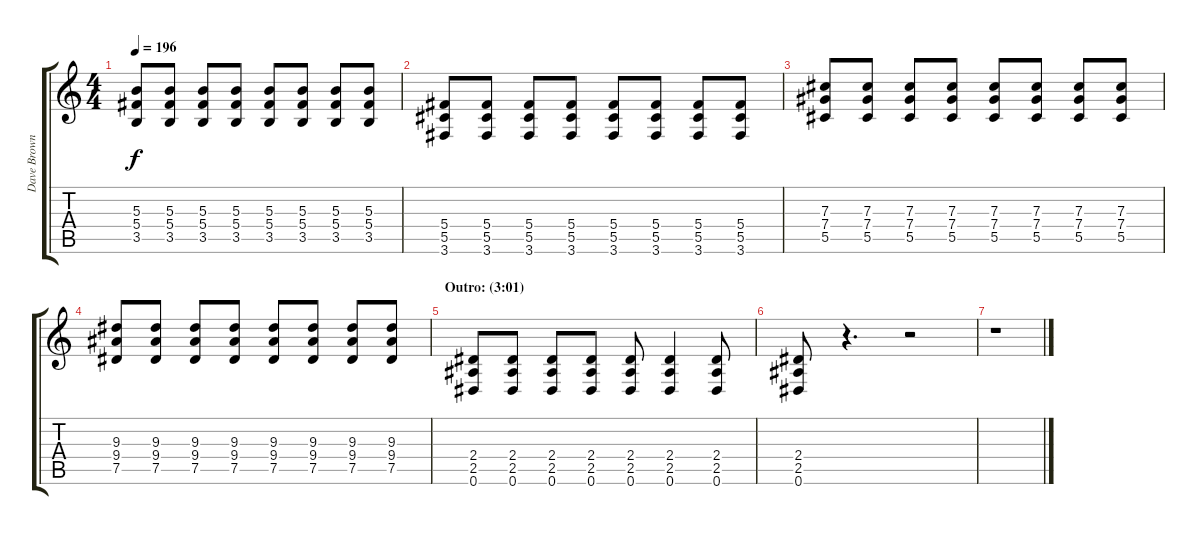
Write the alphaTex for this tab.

\track ("Dave Brownsound - Lead Guitar" "Dave Brown") {instrument distortionguitar}
\staff {score tabs}
\tuning (Eb4 Bb3 Gb3 Db3 Ab2 Eb2) {hide}
\ts (4 4)
\tempo 196
\clef g2
\ks c
(5.3 5.4 3.5).8{dy f} (5.3 5.4 3.5).8 (5.3 5.4 3.5).8 (5.3 5.4 3.5).8 (5.3 5.4 3.5).8 (5.3 5.4 3.5).8 (5.3 5.4 3.5).8 (5.3 5.4 3.5).8 |
(5.4 5.5 3.6).8 (5.4 5.5 3.6).8 (5.4 5.5 3.6).8 (5.4 5.5 3.6).8 (5.4 5.5 3.6).8 (5.4 5.5 3.6).8 (5.4 5.5 3.6).8 (5.4 5.5 3.6).8 |
(7.3 7.4 5.5).8 (7.3 7.4 5.5).8 (7.3 7.4 5.5).8 (7.3 7.4 5.5).8 (7.3 7.4 5.5).8 (7.3 7.4 5.5).8 (7.3 7.4 5.5).8 (7.3 7.4 5.5).8 |
(9.3 9.4 7.5).8 (9.3 9.4 7.5).8 (9.3 9.4 7.5).8 (9.3 9.4 7.5).8 (9.3 9.4 7.5).8 (9.3 9.4 7.5).8 (9.3 9.4 7.5).8 (9.3 9.4 7.5).8 |
\section ("" "Outro: (3:01)")
(2.4 2.5 0.6).8 (2.4 2.5 0.6).8 (2.4 2.5 0.6).8 (2.4 2.5 0.6).8 (2.4 2.5 0.6).8 (2.4 2.5 0.6).4 (2.4 2.5 0.6).8 |
(2.4 2.5 0.6).8 r.4{d} r.2 |
r.1
